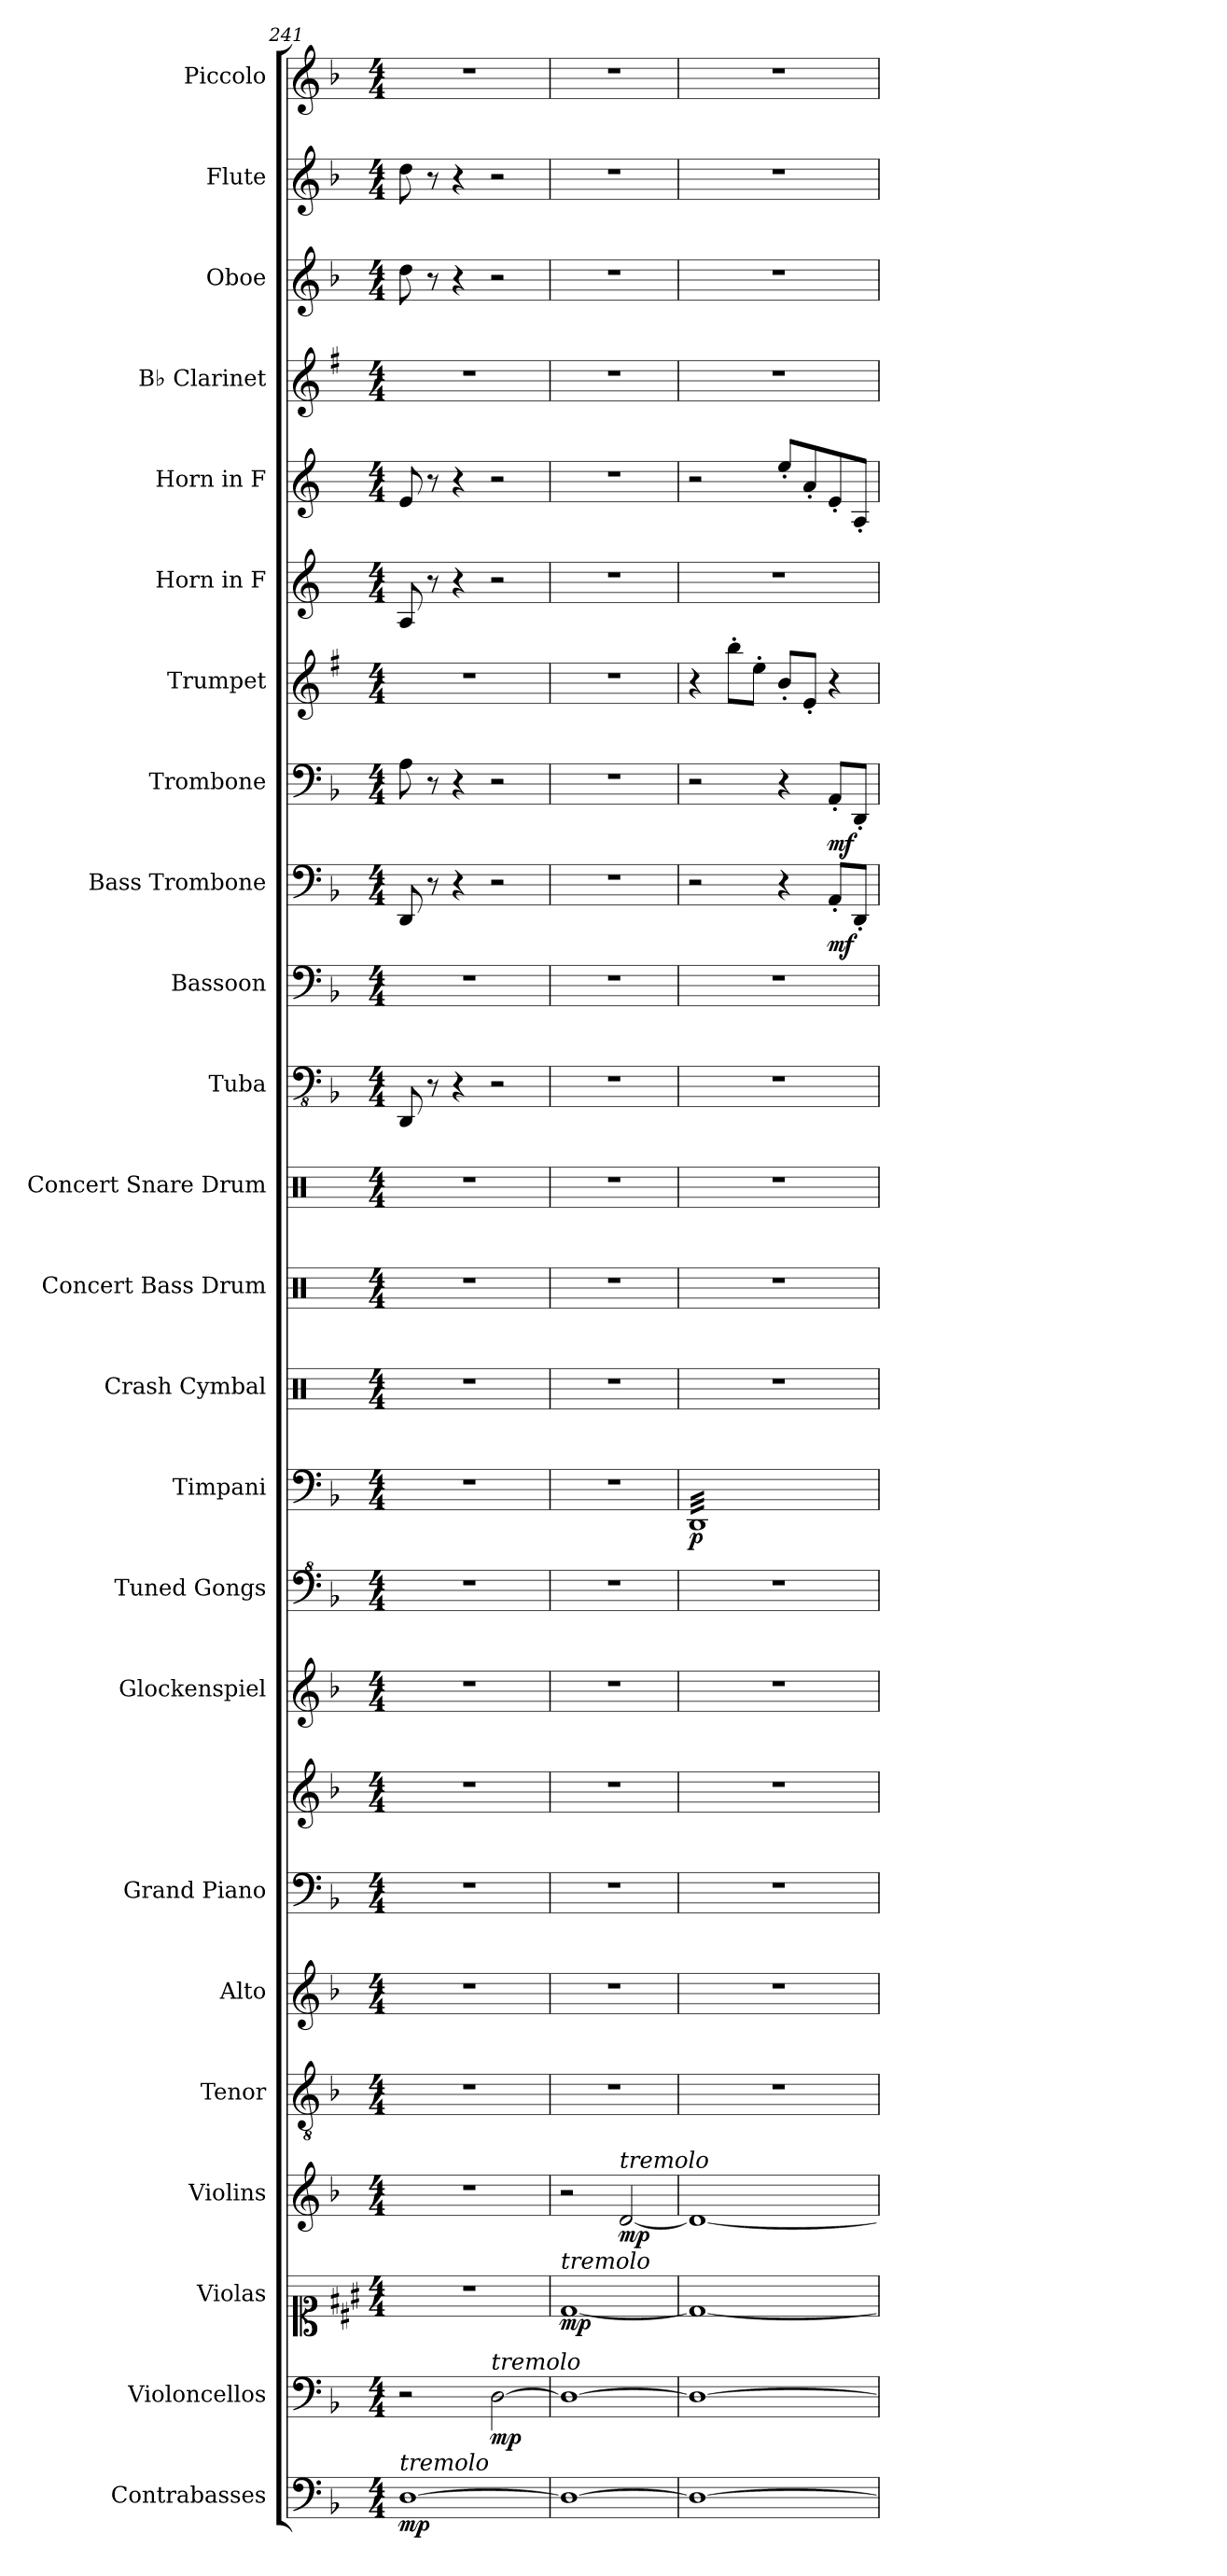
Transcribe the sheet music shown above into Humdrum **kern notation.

**kern	**dynam	**kern	**dynam	**kern	**dynam	**kern	**dynam	**kern	**kern	**kern	**kern	**kern	**kern	**kern	**dynam	**kern	**kern	**kern	**kern	**kern	**kern	**dynam	**kern	**dynam	**kern	**kern	**kern	**kern	**kern	**kern	**kern
*part24	*part24	*part23	*part23	*part22	*part22	*part21	*part21	*part20	*part19	*part18	*part18	*part17	*part16	*part15	*part15	*part14	*part13	*part12	*part11	*part10	*part9	*part9	*part8	*part8	*part7	*part6	*part5	*part4	*part3	*part2	*part1
*staff25	*staff25	*staff24	*staff24	*staff23	*staff23	*staff22	*staff22	*staff21	*staff20	*staff19	*staff18	*staff17	*staff16	*staff15	*staff15	*staff14	*staff13	*staff12	*staff11	*staff10	*staff9	*staff9	*staff8	*staff8	*staff7	*staff6	*staff5	*staff4	*staff3	*staff2	*staff1
*I"Contrabasses	*	*I"Violoncellos	*	*I"Violas	*	*I"Violins	*	*I"Tenor	*I"Alto	*I"Grand Piano	*	*I"Glockenspiel	*I"Tuned Gongs	*I"Timpani	*	*I"Crash Cymbal	*I"Concert Bass Drum	*I"Concert Snare Drum	*I"Tuba	*I"Bassoon	*I"Bass Trombone	*	*I"Trombone	*	*I"Trumpet	*I"Horn in F	*I"Horn in F	*I"B♭ Clarinet	*I"Oboe	*I"Flute	*I"Piccolo
*I'Cbs.	*	*I'Vcs.	*	*I'Vlas.	*	*I'Vlns.	*	*I'T.	*I'A.	*I'Pno.	*	*I'Glock.	*I'Td. Gon.	*I'Timp.	*	*I'Cr. Cym.	*I'Con. BD	*I'Con. Sn.	*I'Tba.	*I'Bsn.	*I'B. Tbn.	*	*I'Tbn.	*	*I'Tpt.	*	*	*I'B♭ Cl.	*I'Ob.	*I'Fl.	*I'Picc.
*clefF4	*	*clefF4	*	*clefC1	*	*clefG2	*	*clefGv2	*clefG2	*clefF4	*clefG2	*clefG2	*clefF^4	*clefF4	*	*clefX	*clefX	*clefX	*clefFv4	*clefF4	*clefF4	*	*clefF4	*	*clefG2	*clefG2	*clefG2	*clefG2	*clefG2	*clefG2	*clefG2
*ITrd7c12	*	*	*	*	*	*	*	*	*	*	*	*ITrd-14c-24	*	*	*	*	*	*	*	*	*	*	*	*	*ITrd1c2	*ITrd4c7	*ITrd4c7	*ITrd1c2	*	*	*ITrd-7c-12
*k[b-]	*	*k[b-]	*	*k[f#c#g#]	*	*k[b-]	*	*k[b-]	*k[b-]	*k[b-]	*k[b-]	*k[b-]	*k[b-]	*k[b-]	*	*k[]	*k[]	*k[]	*k[b-]	*k[b-]	*k[b-]	*	*k[b-]	*	*k[b-]	*k[b-]	*k[b-]	*k[b-]	*k[b-]	*k[b-]	*k[b-]
*M4/4	*	*M4/4	*	*M4/4	*	*M4/4	*	*M4/4	*M4/4	*M4/4	*M4/4	*M4/4	*M4/4	*M4/4	*	*M4/4	*M4/4	*M4/4	*M4/4	*M4/4	*M4/4	*	*M4/4	*	*M4/4	*M4/4	*M4/4	*M4/4	*M4/4	*M4/4	*M4/4
=241	=241	=241	=241	=241	=241	=241	=241	=241	=241	=241	=241	=241	=241	=241	=241	=241	=241	=241	=241	=241	=241	=241	=241	=241	=241	=241	=241	=241	=241	=241	=241
!LO:TX:a:i:t=tremolo	!	!	!	!	!	!	!	!	!	!	!	!	!	!	!	!	!	!	!	!	!	!	!	!	!	!	!	!	!	!	!
!	!LO:DY:b	!	!	!	!	!	!	!	!	!	!	!	!	!	!	!	!	!	!	!	!	!	!	!	!	!	!	!	!	!	!
[1DD	mp	2r	.	1r	.	1r	.	1r	1r	1r	1r	1r	1r	1r	.	1r	1r	1r	8DDD/	1r	8DD/	.	8A\	.	1r	8D/	8A/	1r	8dd\	8dd\	1r
.	.	.	.	.	.	.	.	.	.	.	.	.	.	.	.	.	.	.	8r	.	8r	.	8r	.	.	8r	8r	.	8r	8r	.
.	.	.	.	.	.	.	.	.	.	.	.	.	.	.	.	.	.	.	4r	.	4r	.	4r	.	.	4r	4r	.	4r	4r	.
!	!	!LO:TX:a:i:t=tremolo	!	!	!	!	!	!	!	!	!	!	!	!	!	!	!	!	!	!	!	!	!	!	!	!	!	!	!	!	!
!	!	!	!LO:DY:b	!	!	!	!	!	!	!	!	!	!	!	!	!	!	!	!	!	!	!	!	!	!	!	!	!	!	!	!
.	.	[2D\	mp	.	.	.	.	.	.	.	.	.	.	.	.	.	.	.	2r	.	2r	.	2r	.	.	2r	2r	.	2r	2r	.
=242	=242	=242	=242	=242	=242	=242	=242	=242	=242	=242	=242	=242	=242	=242	=242	=242	=242	=242	=242	=242	=242	=242	=242	=242	=242	=242	=242	=242	=242	=242	=242
!	!	!	!	!LO:TX:a:i:t=tremolo	!	!	!	!	!	!	!	!	!	!	!	!	!	!	!	!	!	!	!	!	!	!	!	!	!	!	!
!	!	!	!	!	!LO:DY:b	!	!	!	!	!	!	!	!	!	!	!	!	!	!	!	!	!	!	!	!	!	!	!	!	!	!
1DD_	.	1D_	.	[1d	mp	2r	.	1r	1r	1r	1r	1r	1r	1r	.	1r	1r	1r	1r	1r	1r	.	1r	.	1r	1r	1r	1r	1r	1r	1r
!	!	!	!	!	!	!LO:TX:a:i:t=tremolo	!	!	!	!	!	!	!	!	!	!	!	!	!	!	!	!	!	!	!	!	!	!	!	!	!
!	!	!	!	!	!	!	!LO:DY:b	!	!	!	!	!	!	!	!	!	!	!	!	!	!	!	!	!	!	!	!	!	!	!	!
.	.	.	.	.	.	[2d/	mp	.	.	.	.	.	.	.	.	.	.	.	.	.	.	.	.	.	.	.	.	.	.	.	.
=243	=243	=243	=243	=243	=243	=243	=243	=243	=243	=243	=243	=243	=243	=243	=243	=243	=243	=243	=243	=243	=243	=243	=243	=243	=243	=243	=243	=243	=243	=243	=243
!	!	!	!	!	!	!	!	!	!	!	!	!	!	!	!LO:DY:b	!	!	!	!	!	!	!	!	!	!	!	!	!	!	!	!
*	*	*	*	*	*	*	*	*	*	*	*	*	*	*tremolo	*	*	*	*	*	*	*	*	*	*	*	*	*	*	*	*	*
1DD_	.	1D_	.	1d_	.	1d_	.	1r	1r	1r	1r	1r	1r	32DDLLL	p	1r	1r	1r	1r	1r	2r	.	2r	.	4r	1r	2r	1r	1r	1r	1r
.	.	.	.	.	.	.	.	.	.	.	.	.	.	32DD	.	.	.	.	.	.	.	.	.	.	.	.	.	.	.	.	.
.	.	.	.	.	.	.	.	.	.	.	.	.	.	32DD	.	.	.	.	.	.	.	.	.	.	.	.	.	.	.	.	.
.	.	.	.	.	.	.	.	.	.	.	.	.	.	32DD	.	.	.	.	.	.	.	.	.	.	.	.	.	.	.	.	.
.	.	.	.	.	.	.	.	.	.	.	.	.	.	32DD	.	.	.	.	.	.	.	.	.	.	.	.	.	.	.	.	.
.	.	.	.	.	.	.	.	.	.	.	.	.	.	32DD	.	.	.	.	.	.	.	.	.	.	.	.	.	.	.	.	.
.	.	.	.	.	.	.	.	.	.	.	.	.	.	32DD	.	.	.	.	.	.	.	.	.	.	.	.	.	.	.	.	.
.	.	.	.	.	.	.	.	.	.	.	.	.	.	32DD	.	.	.	.	.	.	.	.	.	.	.	.	.	.	.	.	.
.	.	.	.	.	.	.	.	.	.	.	.	.	.	32DD	.	.	.	.	.	.	.	.	.	.	8aa'\L	.	.	.	.	.	.
.	.	.	.	.	.	.	.	.	.	.	.	.	.	32DD	.	.	.	.	.	.	.	.	.	.	.	.	.	.	.	.	.
.	.	.	.	.	.	.	.	.	.	.	.	.	.	32DD	.	.	.	.	.	.	.	.	.	.	.	.	.	.	.	.	.
.	.	.	.	.	.	.	.	.	.	.	.	.	.	32DD	.	.	.	.	.	.	.	.	.	.	.	.	.	.	.	.	.
.	.	.	.	.	.	.	.	.	.	.	.	.	.	32DD	.	.	.	.	.	.	.	.	.	.	8dd'\J	.	.	.	.	.	.
.	.	.	.	.	.	.	.	.	.	.	.	.	.	32DD	.	.	.	.	.	.	.	.	.	.	.	.	.	.	.	.	.
.	.	.	.	.	.	.	.	.	.	.	.	.	.	32DD	.	.	.	.	.	.	.	.	.	.	.	.	.	.	.	.	.
.	.	.	.	.	.	.	.	.	.	.	.	.	.	32DD	.	.	.	.	.	.	.	.	.	.	.	.	.	.	.	.	.
.	.	.	.	.	.	.	.	.	.	.	.	.	.	32DD	.	.	.	.	.	.	4r	.	4r	.	8a'/L	.	8a'/L	.	.	.	.
.	.	.	.	.	.	.	.	.	.	.	.	.	.	32DD	.	.	.	.	.	.	.	.	.	.	.	.	.	.	.	.	.
.	.	.	.	.	.	.	.	.	.	.	.	.	.	32DD	.	.	.	.	.	.	.	.	.	.	.	.	.	.	.	.	.
.	.	.	.	.	.	.	.	.	.	.	.	.	.	32DD	.	.	.	.	.	.	.	.	.	.	.	.	.	.	.	.	.
.	.	.	.	.	.	.	.	.	.	.	.	.	.	32DD	.	.	.	.	.	.	.	.	.	.	8d'/J	.	8d'/	.	.	.	.
.	.	.	.	.	.	.	.	.	.	.	.	.	.	32DD	.	.	.	.	.	.	.	.	.	.	.	.	.	.	.	.	.
.	.	.	.	.	.	.	.	.	.	.	.	.	.	32DD	.	.	.	.	.	.	.	.	.	.	.	.	.	.	.	.	.
.	.	.	.	.	.	.	.	.	.	.	.	.	.	32DD	.	.	.	.	.	.	.	.	.	.	.	.	.	.	.	.	.
!	!	!	!	!	!	!	!	!	!	!	!	!	!	!	!	!	!	!	!	!	!	!LO:DY:b	!	!LO:DY:b	!	!	!	!	!	!	!
.	.	.	.	.	.	.	.	.	.	.	.	.	.	32DD	.	.	.	.	.	.	8AA'/L	mf	8AA'/L	mf	4r	.	8A'/	.	.	.	.
.	.	.	.	.	.	.	.	.	.	.	.	.	.	32DD	.	.	.	.	.	.	.	.	.	.	.	.	.	.	.	.	.
.	.	.	.	.	.	.	.	.	.	.	.	.	.	32DD	.	.	.	.	.	.	.	.	.	.	.	.	.	.	.	.	.
.	.	.	.	.	.	.	.	.	.	.	.	.	.	32DD	.	.	.	.	.	.	.	.	.	.	.	.	.	.	.	.	.
.	.	.	.	.	.	.	.	.	.	.	.	.	.	32DD	.	.	.	.	.	.	8DD'/J	.	8DD'/J	.	.	.	8D'/J	.	.	.	.
.	.	.	.	.	.	.	.	.	.	.	.	.	.	32DD	.	.	.	.	.	.	.	.	.	.	.	.	.	.	.	.	.
.	.	.	.	.	.	.	.	.	.	.	.	.	.	32DD	.	.	.	.	.	.	.	.	.	.	.	.	.	.	.	.	.
.	.	.	.	.	.	.	.	.	.	.	.	.	.	32DDJJJ	.	.	.	.	.	.	.	.	.	.	.	.	.	.	.	.	.
*	*	*	*	*	*	*	*	*	*	*	*	*	*	*Xtremolo	*	*	*	*	*	*	*	*	*	*	*	*	*	*	*	*	*
=	=	=	=	=	=	=	=	=	=	=	=	=	=	=	=	=	=	=	=	=	=	=	=	=	=	=	=	=	=	=	=
*-	*-	*-	*-	*-	*-	*-	*-	*-	*-	*-	*-	*-	*-	*-	*-	*-	*-	*-	*-	*-	*-	*-	*-	*-	*-	*-	*-	*-	*-	*-	*-
